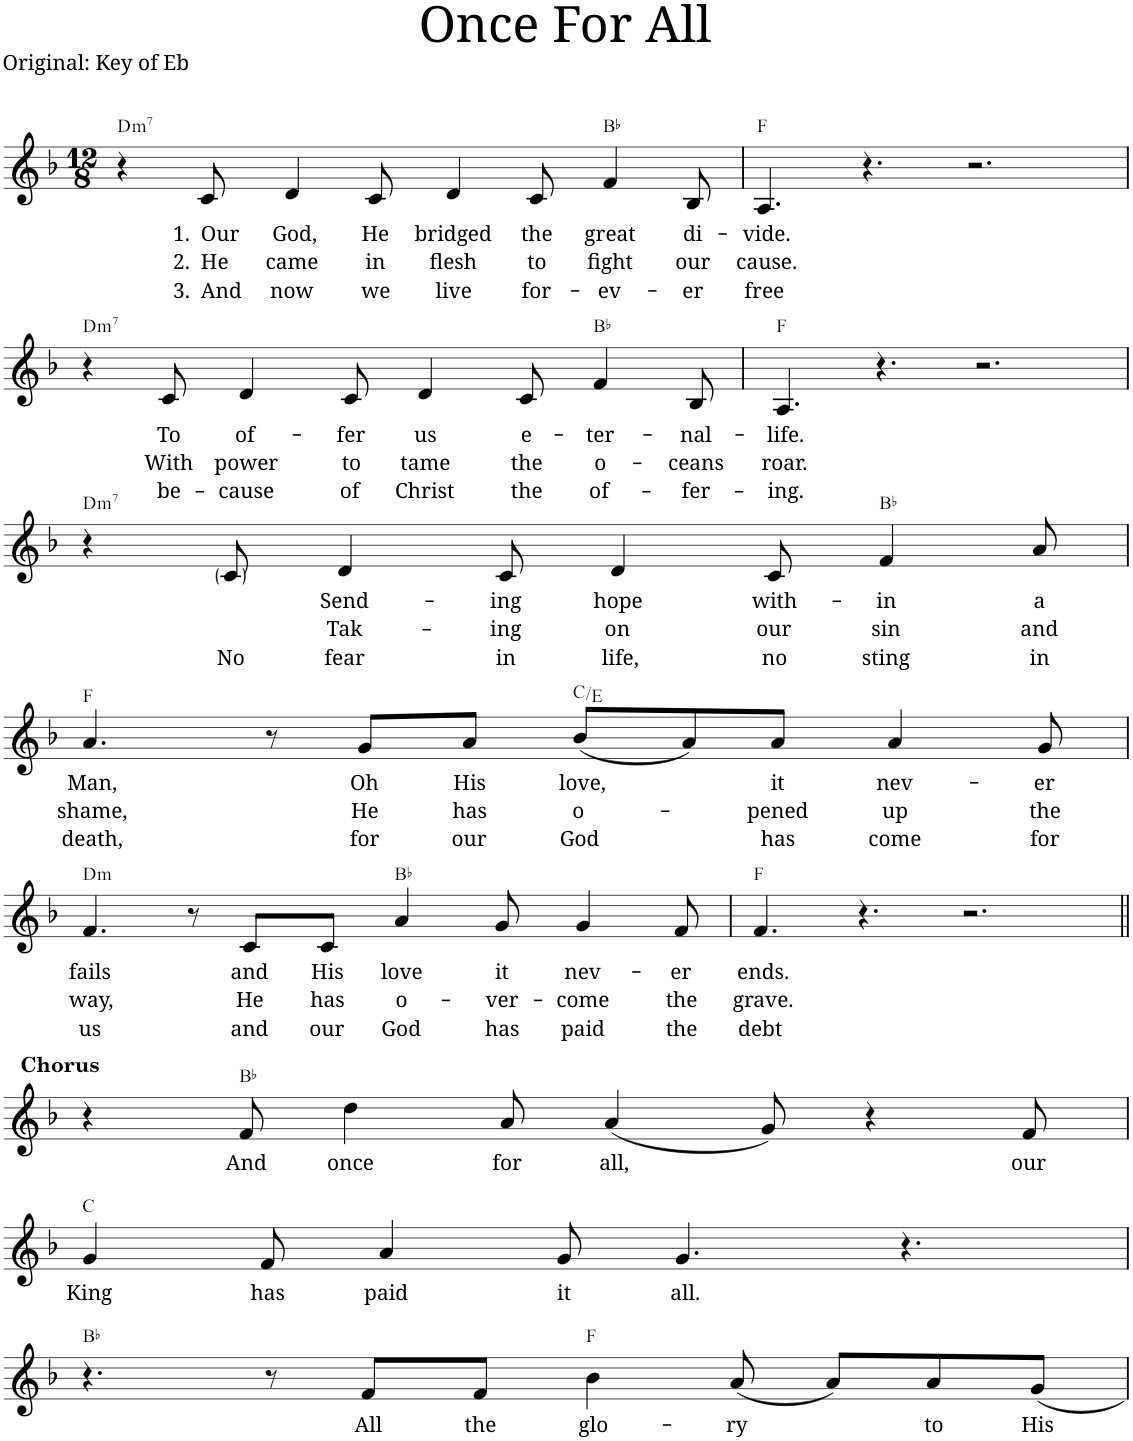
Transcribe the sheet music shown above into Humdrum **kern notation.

**kern	**text	**text	**text	**harte
*part1	*part1	*part1	*part1	*part1
*staff1	*staff1	*staff1	*staff1	*
*I"Piano	*	*	*	*
*I'Pno.	*	*	*	*
*clefG2	*	*	*	*
*k[b-]	*	*	*	*
*M12/8	*	*	*	*
=1	=1	=1	=1	=1
!	!	!	!	!LO:H:kt=m7
4r	.	.	.	D:min7
!	!LO:LY:b	!LO:LY:b	!LO:LY:b	!
8c/	1. Our	2. He	3. And	.
!	!LO:LY:b	!LO:LY:b	!LO:LY:b	!
4d/	God,	came	now	.
!	!LO:LY:b	!LO:LY:b	!LO:LY:b	!
8c/	He	in	we	.
!	!LO:LY:b	!LO:LY:b	!LO:LY:b	!
4d/	bridged	flesh	live	.
!	!LO:LY:b	!LO:LY:b	!LO:LY:b	!
8c/	the	to	for-	.
!	!LO:LY:b	!LO:LY:b	!LO:LY:b	!
4f/	great	fight	-ev-	Bb:maj
!	!LO:LY:b	!LO:LY:b	!LO:LY:b	!
8B-/	di-	our	-er	.
=2	=2	=2	=2	=2
!	!LO:LY:b	!LO:LY:b	!LO:LY:b	!
4.A/	-vide.	cause.	free	F:maj
4.r	.	.	.	.
2.r	.	.	.	.
!!LO:LB:g=z
=3	=3	=3	=3	=3
!	!	!	!	!LO:H:kt=m7
4r	.	.	.	D:min7
!	!LO:LY:b	!LO:LY:b	!LO:LY:b	!
8c/	To	With	be-	.
!	!LO:LY:b	!LO:LY:b	!LO:LY:b	!
4d/	of-	power	-cause	.
!	!LO:LY:b	!LO:LY:b	!LO:LY:b	!
8c/	-fer	to	of	.
!	!LO:LY:b	!LO:LY:b	!LO:LY:b	!
4d/	us	tame	Christ	.
!	!LO:LY:b	!LO:LY:b	!LO:LY:b	!
8c/	e-	the	the	.
!	!LO:LY:b	!LO:LY:b	!LO:LY:b	!
4f/	-ter-	o-	of-	Bb:maj
!	!LO:LY:b	!LO:LY:b	!LO:LY:b	!
8B-/	-nal-	-ceans	-fer-	.
=4	=4	=4	=4	=4
!	!LO:LY:b	!LO:LY:b	!LO:LY:b	!
4.A/	-life.	roar.	-ing.	F:maj
4.r	.	.	.	.
2.r	.	.	.	.
!!LO:LB:g=z
=5	=5	=5	=5	=5
!	!	!	!	!LO:H:kt=m7
4r	.	.	.	D:min7
!	!	!	!LO:LY:b	!
8c/	.	.	No	.
!	!LO:LY:b	!LO:LY:b	!LO:LY:b	!
4d/	Send-	Tak-	fear	.
!	!LO:LY:b	!LO:LY:b	!LO:LY:b	!
8c/	-ing	-ing	in	.
!	!LO:LY:b	!LO:LY:b	!LO:LY:b	!
4d/	hope	on	life,	.
!	!LO:LY:b	!LO:LY:b	!LO:LY:b	!
8c/	with-	our	no	.
!	!LO:LY:b	!LO:LY:b	!LO:LY:b	!
4f/	-in	sin	sting	Bb:maj
!	!LO:LY:b	!LO:LY:b	!LO:LY:b	!
8a/	a	and	in	.
!!LO:LB:g=z
=6	=6	=6	=6	=6
!	!LO:LY:b	!LO:LY:b	!LO:LY:b	!
4.a/	Man,	shame,	death,	F:maj
8r	.	.	.	.
!	!LO:LY:b	!LO:LY:b	!LO:LY:b	!
8g/L	Oh	He	for	.
!	!LO:LY:b	!LO:LY:b	!LO:LY:b	!
8a/J	His	has	our	.
!	!LO:LY:b	!LO:LY:b	!LO:LY:b	!
(8b-/L	love,	o-	God	C:maj/3
8a/)	.	.	.	.
!	!LO:LY:b	!LO:LY:b	!LO:LY:b	!
8a/J	it	-pened	has	.
!	!LO:LY:b	!LO:LY:b	!LO:LY:b	!
4a/	nev-	up	come	.
!	!LO:LY:b	!LO:LY:b	!LO:LY:b	!
8g/	-er	the	for	.
!!LO:LB:g=z
=7	=7	=7	=7	=7
!	!LO:LY:b	!LO:LY:b	!LO:LY:b	!LO:H:kt=m
4.f/	fails	way,	us	D:min
8r	.	.	.	.
!	!LO:LY:b	!LO:LY:b	!LO:LY:b	!
8c/L	and	He	and	.
!	!LO:LY:b	!LO:LY:b	!LO:LY:b	!
8c/J	His	has	our	.
!	!LO:LY:b	!LO:LY:b	!LO:LY:b	!
4a/	love	o-	God	Bb:maj
!	!LO:LY:b	!LO:LY:b	!LO:LY:b	!
8g/	it	-ver-	has	.
!	!LO:LY:b	!LO:LY:b	!LO:LY:b	!
4g/	nev-	-come	paid	.
!	!LO:LY:b	!LO:LY:b	!LO:LY:b	!
8f/	-er	the	the	.
=8	=8	=8	=8	=8
!	!LO:LY:b	!LO:LY:b	!LO:LY:b	!
4.f/	ends.	grave.	debt	F:maj
4.r	.	.	.	.
2.r	.	.	.	.
!!LO:LB:g=z
=9||	=9||	=9||	=9||	=9||
!LO:TX:a:B:t=Chorus	!	!	!	!
4r	.	.	.	.
!	!LO:LY:b	!	!	!
8f/	And	.	.	Bb:maj
!	!LO:LY:b	!	!	!
4dd\	once	.	.	.
!	!LO:LY:b	!	!	!
8a/	for	.	.	.
!	!LO:LY:b	!	!	!
(4a/	all,	.	.	.
8g/)	.	.	.	.
4r	.	.	.	.
!	!LO:LY:b	!	!	!
8f/	our	.	.	.
!!LO:LB:g=z
=10	=10	=10	=10	=10
!	!LO:LY:b	!	!	!
4g/	King	.	.	C:maj
!	!LO:LY:b	!	!	!
8f/	has	.	.	.
!	!LO:LY:b	!	!	!
4a/	paid	.	.	.
!	!LO:LY:b	!	!	!
8g/	it	.	.	.
!	!LO:LY:b	!	!	!
4.g/	all.	.	.	.
4.r	.	.	.	.
!!LO:LB:g=z
=11	=11	=11	=11	=11
4.r	.	.	.	Bb:maj
8r	.	.	.	.
!	!LO:LY:b	!	!	!
8f/L	All	.	.	.
!	!LO:LY:b	!	!	!
8f/J	the	.	.	.
!	!LO:LY:b	!	!	!
4b-\	glo-	.	.	F:maj
!	!LO:LY:b	!	!	!
(8a/	-ry	.	.	.
8a/L)	.	.	.	.
!	!LO:LY:b	!	!	!
8a/	to	.	.	.
!	!LO:LY:b	!	!	!
8g/J	His	.	.	.
=	=	=	=	=
*-	*-	*-	*-	*-
